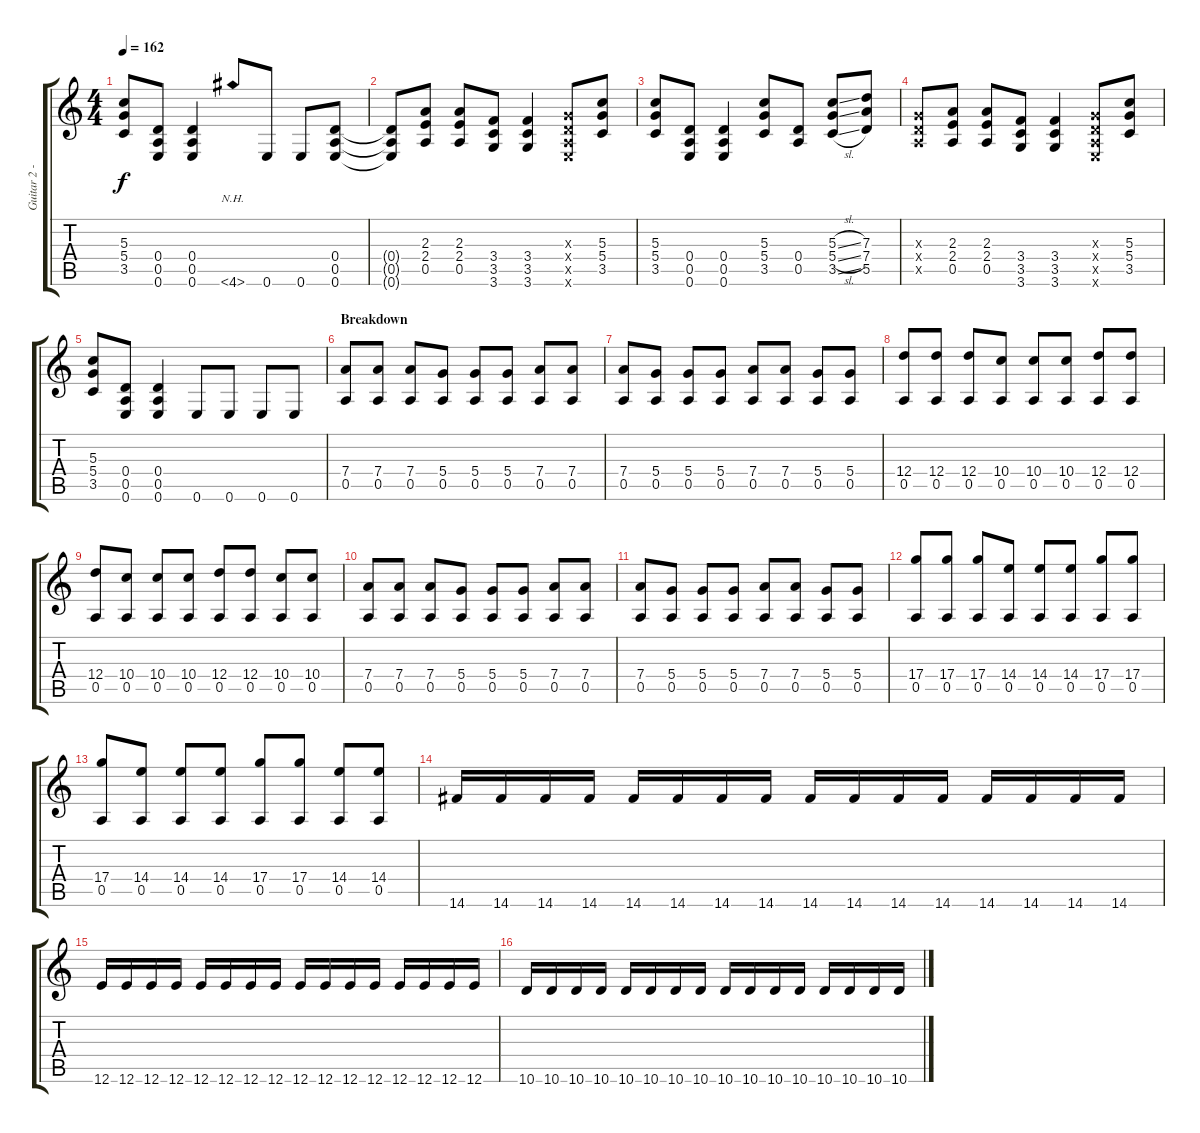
\track ("Guitar 2 - Lee Gaze" "Guitar 2 -") {instrument overdrivenguitar}
\staff {score tabs}
\tuning (E4 B3 G3 D3 A2 E2) {hide}
\ts (4 4)
\tempo 162
\clef g2
\ks c
(5.3 5.4 3.5).8{dy f} (0.4 0.5 0.6).8 (0.4 0.5 0.6).4 4.6{nh}.8 0.6.8 0.6.8 (0.4 0.5 0.6).8 |
(0.4{t} 0.5{t} 0.6{t}).8 (2.3 2.4 0.5).8 (2.3 2.4 0.5).8 (3.4 3.5 3.6).8 (3.4 3.5 3.6).4 (0.3{x} 0.4{x} 0.5{x} 0.6{x}).8 (5.3 5.4 3.5).8 |
(5.3 5.4 3.5).8 (0.4 0.5 0.6).8 (0.4 0.5 0.6).4 (5.3 5.4 3.5).8 (0.4 0.5).8 (5.3{sl} 5.4{sl} 3.5{sl}).8 (7.3 7.4 5.5).8 |
(0.3{x} 0.4{x} 0.5{x}).8 (2.3 2.4 0.5).8 (2.3 2.4 0.5).8 (3.4 3.5 3.6).8 (3.4 3.5 3.6).4 (0.3{x} 0.4{x} 0.5{x} 0.6{x}).8 (5.3 5.4 3.5).8 |
(5.3 5.4 3.5).8 (0.4 0.5 0.6).8 (0.4 0.5 0.6).4 0.6.8 0.6.8 0.6.8 0.6.8 |
\section ("" "Breakdown")
(7.4 0.5).8 (7.4 0.5).8 (7.4 0.5).8 (5.4 0.5).8 (5.4 0.5).8 (5.4 0.5).8 (7.4 0.5).8 (7.4 0.5).8 |
(7.4 0.5).8 (5.4 0.5).8 (5.4 0.5).8 (5.4 0.5).8 (7.4 0.5).8 (7.4 0.5).8 (5.4 0.5).8 (5.4 0.5).8 |
(12.4 0.5).8 (12.4 0.5).8 (12.4 0.5).8 (10.4 0.5).8 (10.4 0.5).8 (10.4 0.5).8 (12.4 0.5).8 (12.4 0.5).8 |
(12.4 0.5).8 (10.4 0.5).8 (10.4 0.5).8 (10.4 0.5).8 (12.4 0.5).8 (12.4 0.5).8 (10.4 0.5).8 (10.4 0.5).8 |
(7.4 0.5).8 (7.4 0.5).8 (7.4 0.5).8 (5.4 0.5).8 (5.4 0.5).8 (5.4 0.5).8 (7.4 0.5).8 (7.4 0.5).8 |
(7.4 0.5).8 (5.4 0.5).8 (5.4 0.5).8 (5.4 0.5).8 (7.4 0.5).8 (7.4 0.5).8 (5.4 0.5).8 (5.4 0.5).8 |
(17.4 0.5).8 (17.4 0.5).8 (17.4 0.5).8 (14.4 0.5).8 (14.4 0.5).8 (14.4 0.5).8 (17.4 0.5).8 (17.4 0.5).8 |
(17.4 0.5).8 (14.4 0.5).8 (14.4 0.5).8 (14.4 0.5).8 (17.4 0.5).8 (17.4 0.5).8 (14.4 0.5).8 (14.4 0.5).8 |
14.6.16 14.6.16 14.6.16 14.6.16 14.6.16 14.6.16 14.6.16 14.6.16 14.6.16 14.6.16 14.6.16 14.6.16 14.6.16 14.6.16 14.6.16 14.6.16 |
12.6.16 12.6.16 12.6.16 12.6.16 12.6.16 12.6.16 12.6.16 12.6.16 12.6.16 12.6.16 12.6.16 12.6.16 12.6.16 12.6.16 12.6.16 12.6.16 |
10.6.16 10.6.16 10.6.16 10.6.16 10.6.16 10.6.16 10.6.16 10.6.16 10.6.16 10.6.16 10.6.16 10.6.16 10.6.16 10.6.16 10.6.16 10.6.16
